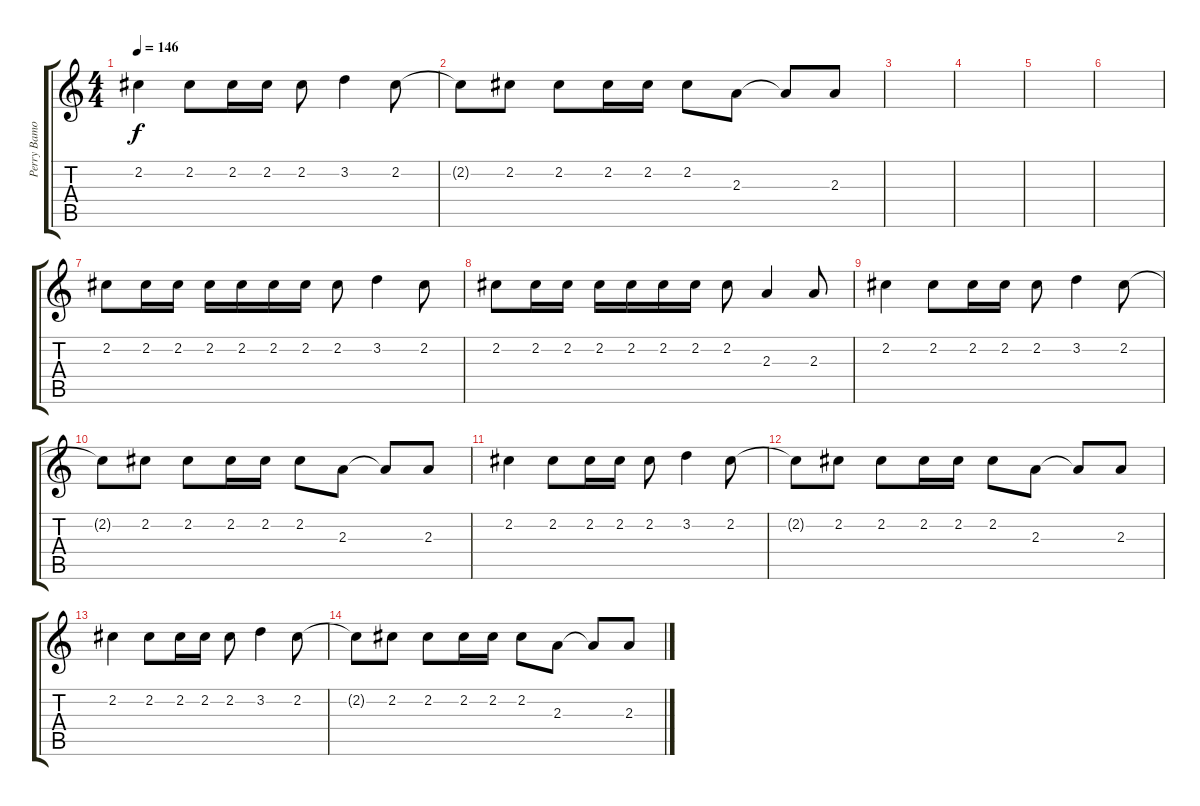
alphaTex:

\track ("Perry Bamonte Electric Guitar" "Perry Bamo") {instrument electricguitarjazz}
\staff {score tabs}
\tuning (E4 B3 G3 D3 A2 E2) {hide}
\ts (4 4)
\tempo 146
\clef g2
\ks c
2.2.4{dy f} 2.2.8 2.2.16 2.2.16 2.2.8 3.2.4 2.2.8 |
2.2{t}.8 2.2.8 2.2.8 2.2.16 2.2.16 2.2.8 2.3.8 2.3{t}.8 2.3.8 |
|
|
|
|
2.2.8 2.2.16 2.2.16 2.2.16 2.2.16 2.2.16 2.2.16 2.2.8 3.2.4 2.2.8 |
2.2.8 2.2.16 2.2.16 2.2.16 2.2.16 2.2.16 2.2.16 2.2.8 2.3.4 2.3.8 |
2.2.4 2.2.8 2.2.16 2.2.16 2.2.8 3.2.4 2.2.8 |
2.2{t}.8 2.2.8 2.2.8 2.2.16 2.2.16 2.2.8 2.3.8 2.3{t}.8 2.3.8 |
2.2.4 2.2.8 2.2.16 2.2.16 2.2.8 3.2.4 2.2.8 |
2.2{t}.8 2.2.8 2.2.8 2.2.16 2.2.16 2.2.8 2.3.8 2.3{t}.8 2.3.8 |
2.2.4 2.2.8 2.2.16 2.2.16 2.2.8 3.2.4 2.2.8 |
2.2{t}.8 2.2.8 2.2.8 2.2.16 2.2.16 2.2.8 2.3.8 2.3{t}.8 2.3.8
